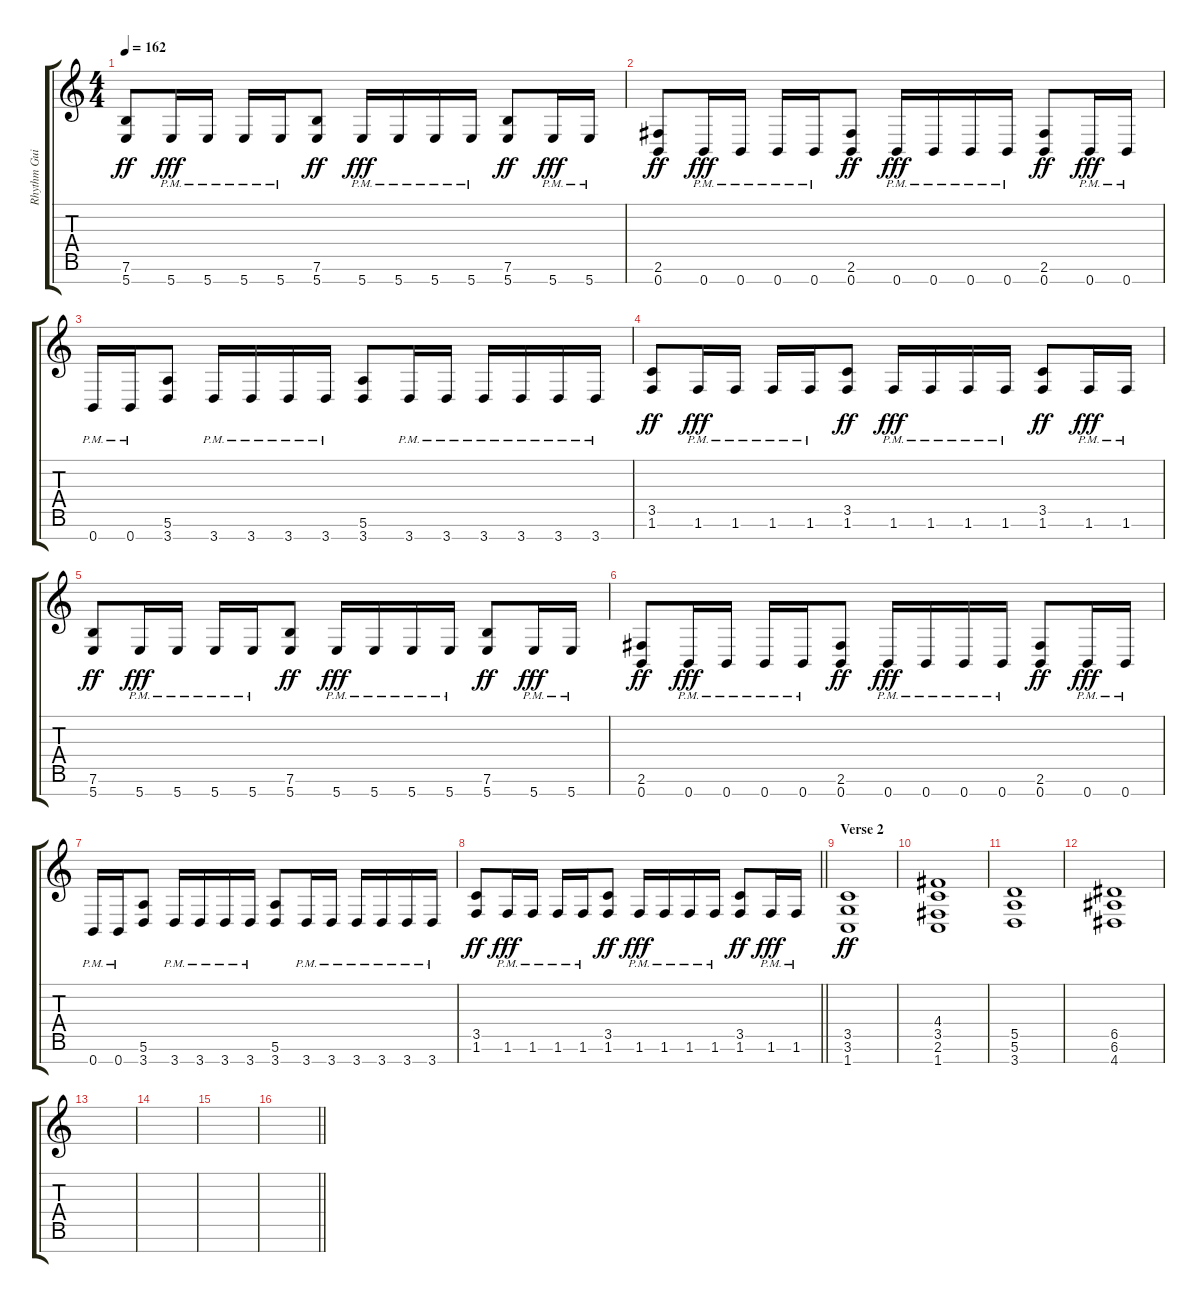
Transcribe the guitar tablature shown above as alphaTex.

\track ("Rhythm Guitar 2" "Rhythm Gui") {instrument overdrivenguitar}
\staff {score tabs}
\tuning (E4 B3 G3 D3 A2 E2 B1) {hide}
\ts (4 4)
\tempo 162
\clef g2
\ks c
(7.6 5.7).8{dy ff} 5.7{pm}.16{dy fff} 5.7{pm}.16 5.7{pm}.16 5.7{pm}.16 (7.6 5.7).8{dy ff} 5.7{pm}.16{dy fff} 5.7{pm}.16 5.7{pm}.16 5.7{pm}.16 (7.6 5.7).8{dy ff} 5.7{pm}.16{dy fff} 5.7{pm}.16 |
(2.6 0.7).8{dy ff} 0.7{pm}.16{dy fff} 0.7{pm}.16 0.7{pm}.16 0.7{pm}.16 (2.6 0.7).8{dy ff} 0.7{pm}.16{dy fff} 0.7{pm}.16 0.7{pm}.16 0.7{pm}.16 (2.6 0.7).8{dy ff} 0.7{pm}.16{dy fff} 0.7{pm}.16 |
0.7{pm}.16 0.7{pm}.16 (5.6 3.7).8 3.7{pm}.16 3.7{pm}.16 3.7{pm}.16 3.7{pm}.16 (5.6 3.7).8 3.7{pm}.16 3.7{pm}.16 3.7{pm}.16 3.7{pm}.16 3.7{pm}.16 3.7{pm}.16 |
(3.5 1.6).8{dy ff} 1.6{pm}.16{dy fff} 1.6{pm}.16 1.6{pm}.16 1.6{pm}.16 (3.5 1.6).8{dy ff} 1.6{pm}.16{dy fff} 1.6{pm}.16 1.6{pm}.16 1.6{pm}.16 (3.5 1.6).8{dy ff} 1.6{pm}.16{dy fff} 1.6{pm}.16 |
(7.6 5.7).8{dy ff} 5.7{pm}.16{dy fff} 5.7{pm}.16 5.7{pm}.16 5.7{pm}.16 (7.6 5.7).8{dy ff} 5.7{pm}.16{dy fff} 5.7{pm}.16 5.7{pm}.16 5.7{pm}.16 (7.6 5.7).8{dy ff} 5.7{pm}.16{dy fff} 5.7{pm}.16 |
(2.6 0.7).8{dy ff} 0.7{pm}.16{dy fff} 0.7{pm}.16 0.7{pm}.16 0.7{pm}.16 (2.6 0.7).8{dy ff} 0.7{pm}.16{dy fff} 0.7{pm}.16 0.7{pm}.16 0.7{pm}.16 (2.6 0.7).8{dy ff} 0.7{pm}.16{dy fff} 0.7{pm}.16 |
0.7{pm}.16 0.7{pm}.16 (5.6 3.7).8 3.7{pm}.16 3.7{pm}.16 3.7{pm}.16 3.7{pm}.16 (5.6 3.7).8 3.7{pm}.16 3.7{pm}.16 3.7{pm}.16 3.7{pm}.16 3.7{pm}.16 3.7{pm}.16 |
\barLineRight lightlight
(3.5 1.6).8{dy ff} 1.6{pm}.16{dy fff} 1.6{pm}.16 1.6{pm}.16 1.6{pm}.16 (3.5 1.6).8{dy ff} 1.6{pm}.16{dy fff} 1.6{pm}.16 1.6{pm}.16 1.6{pm}.16 (3.5 1.6).8{dy ff} 1.6{pm}.16{dy fff} 1.6{pm}.16 |
\section ("" "Verse 2")
(3.5 3.6 1.7).1{dy ff} |
(4.4 3.5 2.6 1.7).1 |
(5.5 5.6 3.7).1 |
(6.5 6.6 4.7).1 |
|
|
|
\barLineRight lightlight
